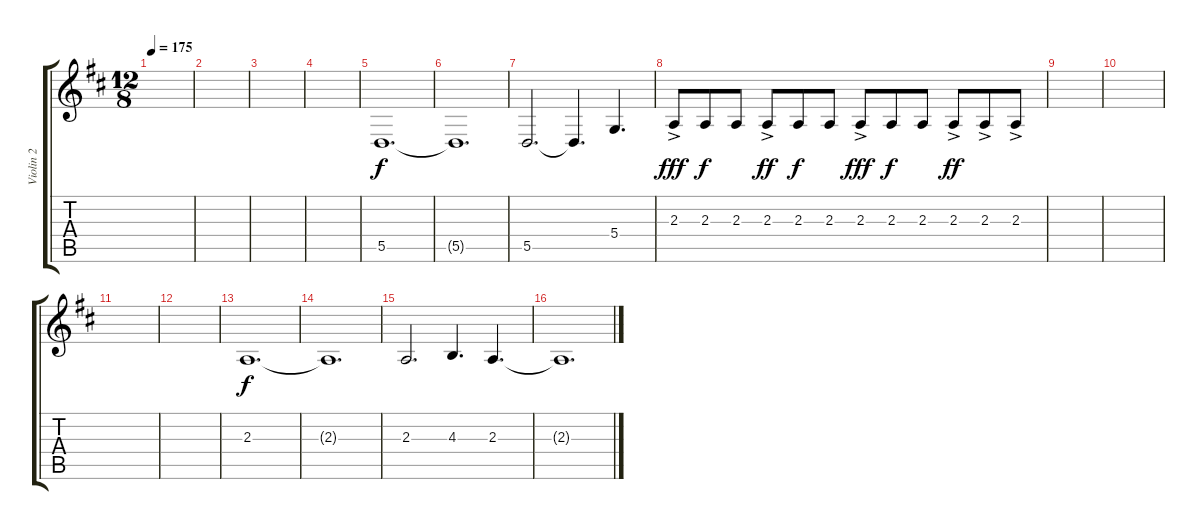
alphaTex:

\track ("Violin 2" "Violin 2") {instrument violin}
\staff {score tabs}
\tuning (E4 B3 G3 D3 A2 E2) {hide}
\ts (12 8)
\tempo 175
\clef g2
\ks d
|
|
|
|
5.5.1{d} |
5.5{t}.1{d} |
5.5.2{d} 5.5{t}.4{d} 5.4.4{d} |
2.3{ac}.8{dy fff} 2.3.8{dy f} 2.3.8 2.3{ac}.8{dy ff} 2.3.8{dy f} 2.3.8 2.3{ac}.8{dy fff} 2.3.8{dy f} 2.3.8 2.3{ac}.8{dy ff} 2.3{ac}.8 2.3{ac}.8 |
|
|
|
|
2.3.1{d dy f} |
2.3{t}.1{d} |
2.3.2{d} 4.3.4{d} 2.3.4{d} |
2.3{t}.1{d}
